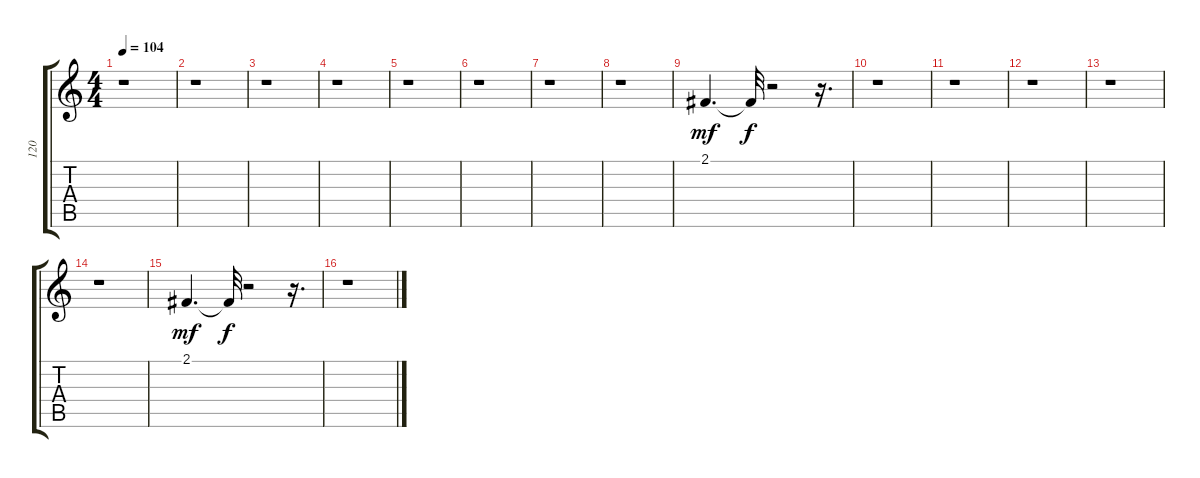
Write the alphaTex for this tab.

\track ("120" "120") {instrument reversecymbal}
\staff {score tabs}
\tuning (E4 B3 G3 D3 A2 E2) {hide}
\ts (4 4)
\tempo 104
\clef g2
\ks c
r.1{dy f} |
r.1 |
r.1 |
r.1 |
r.1 |
r.1 |
r.1 |
r.1 |
2.1.4{d dy mf} 2.1{t}.32{dy f} r.2 r.16{d} |
r.1 |
r.1 |
r.1 |
r.1 |
r.1 |
2.1.4{d dy mf} 2.1{t}.32{dy f} r.2 r.16{d} |
r.1
